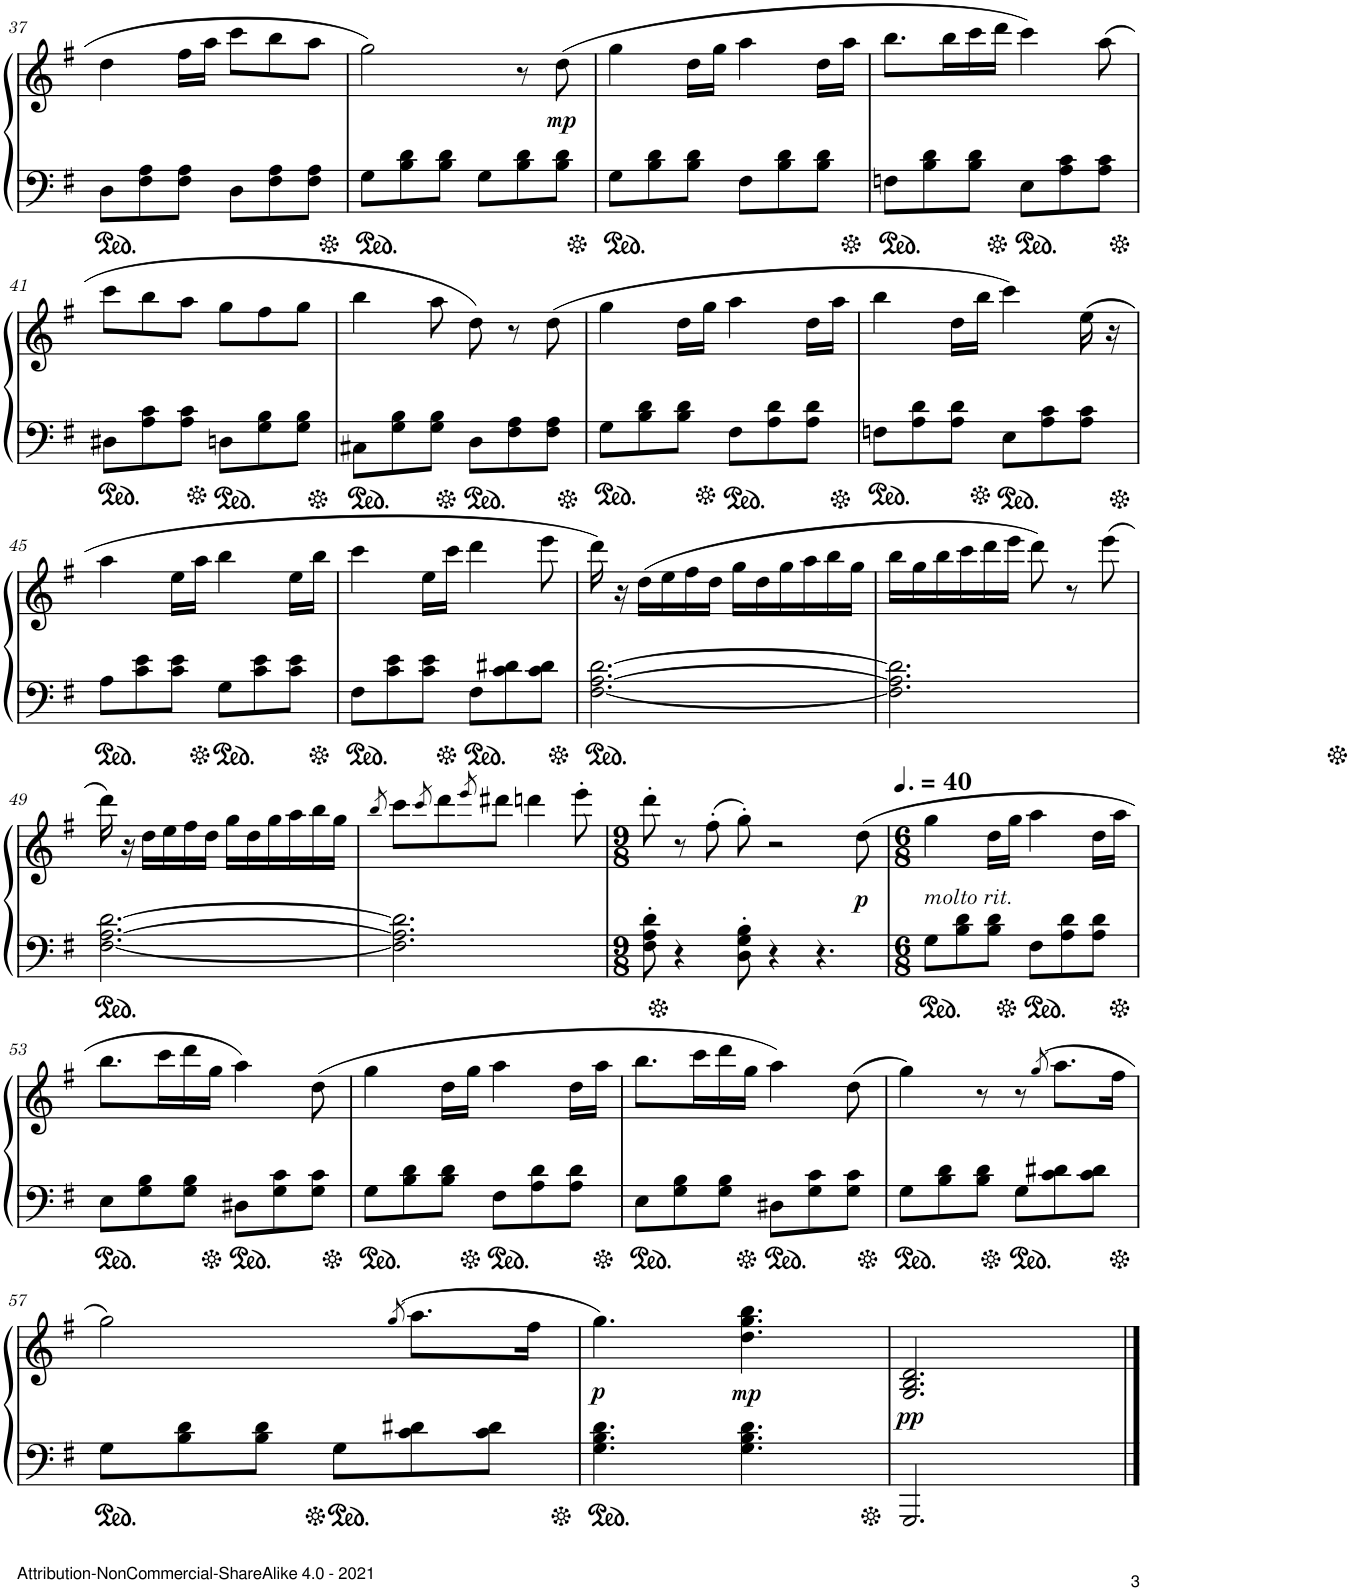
**kern	**kern	**dynam
*part1	*part1	*part1
*staff2	*staff1	*staff1/2
*I"Piano	*	*
*I'Pno.	*	*
!!LO:PB:g=z
*clefF4	*clefG2	*
*k[f#]	*k[f#]	*
*M6/8	*M6/8	*
=37	=37	=37
8D\L	4dd\	.
8F#\ 8A\	.	.
8F#\ 8A\J	16ff#\LL	.
.	16aa\JJ	.
8D\L	8ccc\L	.
8F#\ 8A\	8bb\	.
8F#\ 8A\J	8aa\J	.
=38	=38	=38
8G\L	2gg\	.
8B\ 8d\	.	.
8B\ 8d\J	.	.
8G\L	.	.
8B\ 8d\	8r	.
!	!	!LO:DY:b
8B\ 8d\J	(8dd\	mp
=39	=39	=39
8G\L	4gg\	.
8B\ 8d\	.	.
8B\ 8d\J	16dd\LL	.
.	16gg\JJ	.
8F#\L	4aa\	.
8B\ 8d\	.	.
8B\ 8d\J	16dd\LL	.
.	16aa\JJ	.
=40	=40	=40
8Fn\L	8.bb\L	.
8B\ 8d\	.	.
.	16bb\L	.
8B\ 8d\J	16ccc\	.
.	16ddd\JJ	.
8E\L	4ccc\)	.
8A\ 8c\	.	.
8A\ 8c\J	(8aa\	.
!!LO:LB:g=z
=41	=41	=41
8D#X\L	8ccc\L	.
8A\ 8c\	8bb\	.
8A\ 8c\J	8aa\J	.
8Dn\L	8gg\L	.
8G\ 8B\	8ff#\	.
8G\ 8B\J	8gg\J	.
=42	=42	=42
8C#X\L	4bb\	.
8G\ 8B\	.	.
8G\ 8B\J	8aa\	.
8D\L	8dd\)	.
8F#\ 8A\	8r	.
8F#\ 8A\J	(8dd\	.
=43	=43	=43
8G\L	4gg\	.
8B\ 8d\	.	.
8B\ 8d\J	16dd\LL	.
.	16gg\JJ	.
8F#\L	4aa\	.
8A\ 8d\	.	.
8A\ 8d\J	16dd\LL	.
.	16aa\JJ	.
=44	=44	=44
8Fn\L	4bb\	.
8A\ 8d\	.	.
8A\ 8d\J	16dd\LL	.
.	16bb\JJ	.
8E\L	4ccc\)	.
8A\ 8c\	.	.
8A\ 8c\J	(16ee\	.
.	16r	.
!!LO:LB:g=z
=45	=45	=45
8A\L	4aa\	.
8c\ 8e\	.	.
8c\ 8e\J	16ee\LL	.
.	16aa\JJ	.
8G\L	4bb\	.
8c\ 8e\	.	.
8c\ 8e\J	16ee\LL	.
.	16bb\JJ	.
=46	=46	=46
8F#\L	4ccc\	.
8c\ 8e\	.	.
8c\ 8e\J	16ee\LL	.
.	16ccc\JJ	.
8F#\L	4ddd\	.
8c\ 8d#X\	.	.
8c\ 8d#\J	8eee\	.
=47	=47	=47
[2.F#\ [2.A\ [2.d\	16ddd\)	.
.	16r	.
.	(16dd\LL	.
.	16ee\	.
.	16ff#\	.
.	16dd\JJ	.
.	16gg\LL	.
.	16dd\	.
.	16gg\	.
.	16aa\	.
.	16bb\	.
.	16gg\JJ	.
=48	=48	=48
2.F#\] 2.A\] 2.d\]	16bb\LL	.
.	16gg\	.
.	16bb\	.
.	16ccc\	.
.	16ddd\	.
.	16eee\JJ	.
.	8ddd\)	.
.	8r	.
.	(8eee\	.
!!LO:LB:g=z
=49	=49	=49
[2.F#\ [2.A\ [2.d\	16ddd\)	.
.	16r	.
.	16dd\LL	.
.	16ee\	.
.	16ff#\	.
.	16dd\JJ	.
.	16gg\LL	.
.	16dd\	.
.	16gg\	.
.	16aa\	.
.	16bb\	.
.	16gg\JJ	.
=50	=50	=50
.	8qbb/	.
2.F#\] 2.A\] 2.d\]	8ccc\L	.
.	8qccc/	.
.	8ddd\	.
.	8qeee/	.
.	8ddd#X\J	.
.	4dddn\	.
.	8eee'\	.
=51	=51	=51
*M9/8	*M9/8	*
8F#\' 8A\' 8d\'	8ddd'\	.
4r	8r	.
.	(8ff#'\	.
8D\' 8G\' 8B\'	8gg'\)	.
4r	2r	.
4.r	.	.
!	!	!LO:DY:b
.	(8dd\	p
=52	=52	=52
*M6/8	*M6/8	*
*	*MM60	*
!	!LO:TX:b:i:t=molto rit.	!
8G\L	4gg\	.
8B\ 8d\	.	.
8B\ 8d\J	16dd\LL	.
.	16gg\JJ	.
8F#\L	4aa\	.
8A\ 8d\	.	.
8A\ 8d\J	16dd\LL	.
.	16aa\JJ	.
!!LO:LB:g=z
=53	=53	=53
8E\L	8.bb\L	.
8G\ 8B\	.	.
.	16ccc\L	.
8G\ 8B\J	16ddd\	.
.	16gg\JJ	.
8D#X\L	4aa\)	.
8G\ 8c\	.	.
8G\ 8c\J	(8dd\	.
=54	=54	=54
8G\L	4gg\	.
8B\ 8d\	.	.
8B\ 8d\J	16dd\LL	.
.	16gg\JJ	.
8F#\L	4aa\	.
8A\ 8d\	.	.
8A\ 8d\J	16dd\LL	.
.	16aa\JJ	.
=55	=55	=55
8E\L	8.bb\L	.
8G\ 8B\	.	.
.	16ccc\L	.
8G\ 8B\J	16ddd\	.
.	16gg\JJ	.
8D#X\L	4aa\)	.
8G\ 8c\	.	.
8G\ 8c\J	(8dd\	.
=56	=56	=56
8G\L	4gg\)	.
8B\ 8d\	.	.
8B\ 8d\J	8r	.
8G\L	8r	.
.	(>8qgg/	.
8c\ 8d#X\	8.aa\L	.
8c\ 8d#\J	.	.
.	16ff#\Jk	.
!!LO:LB:g=z
=57	=57	=57
8G\L	2gg\)	.
8B\ 8d\	.	.
8B\ 8d\J	.	.
8G\L	.	.
.	(>8qgg/	.
8c\ 8d#X\	8.aa\L	.
8c\ 8d#\J	.	.
.	16ff#\Jk	.
=58	=58	=58
!	!	!LO:DY:b
4.G\ 4.B\ 4.d\	4.gg\)	p
!	!	!LO:DY:b
4.G\ 4.B\ 4.d\	4.dd\ 4.gg\ 4.bb\	mp
=59	=59	=59
!	!	!LO:DY:b
2.GGG/	2.G/ 2.B/ 2.d/	pp
==	==	==
*-	*-	*-
